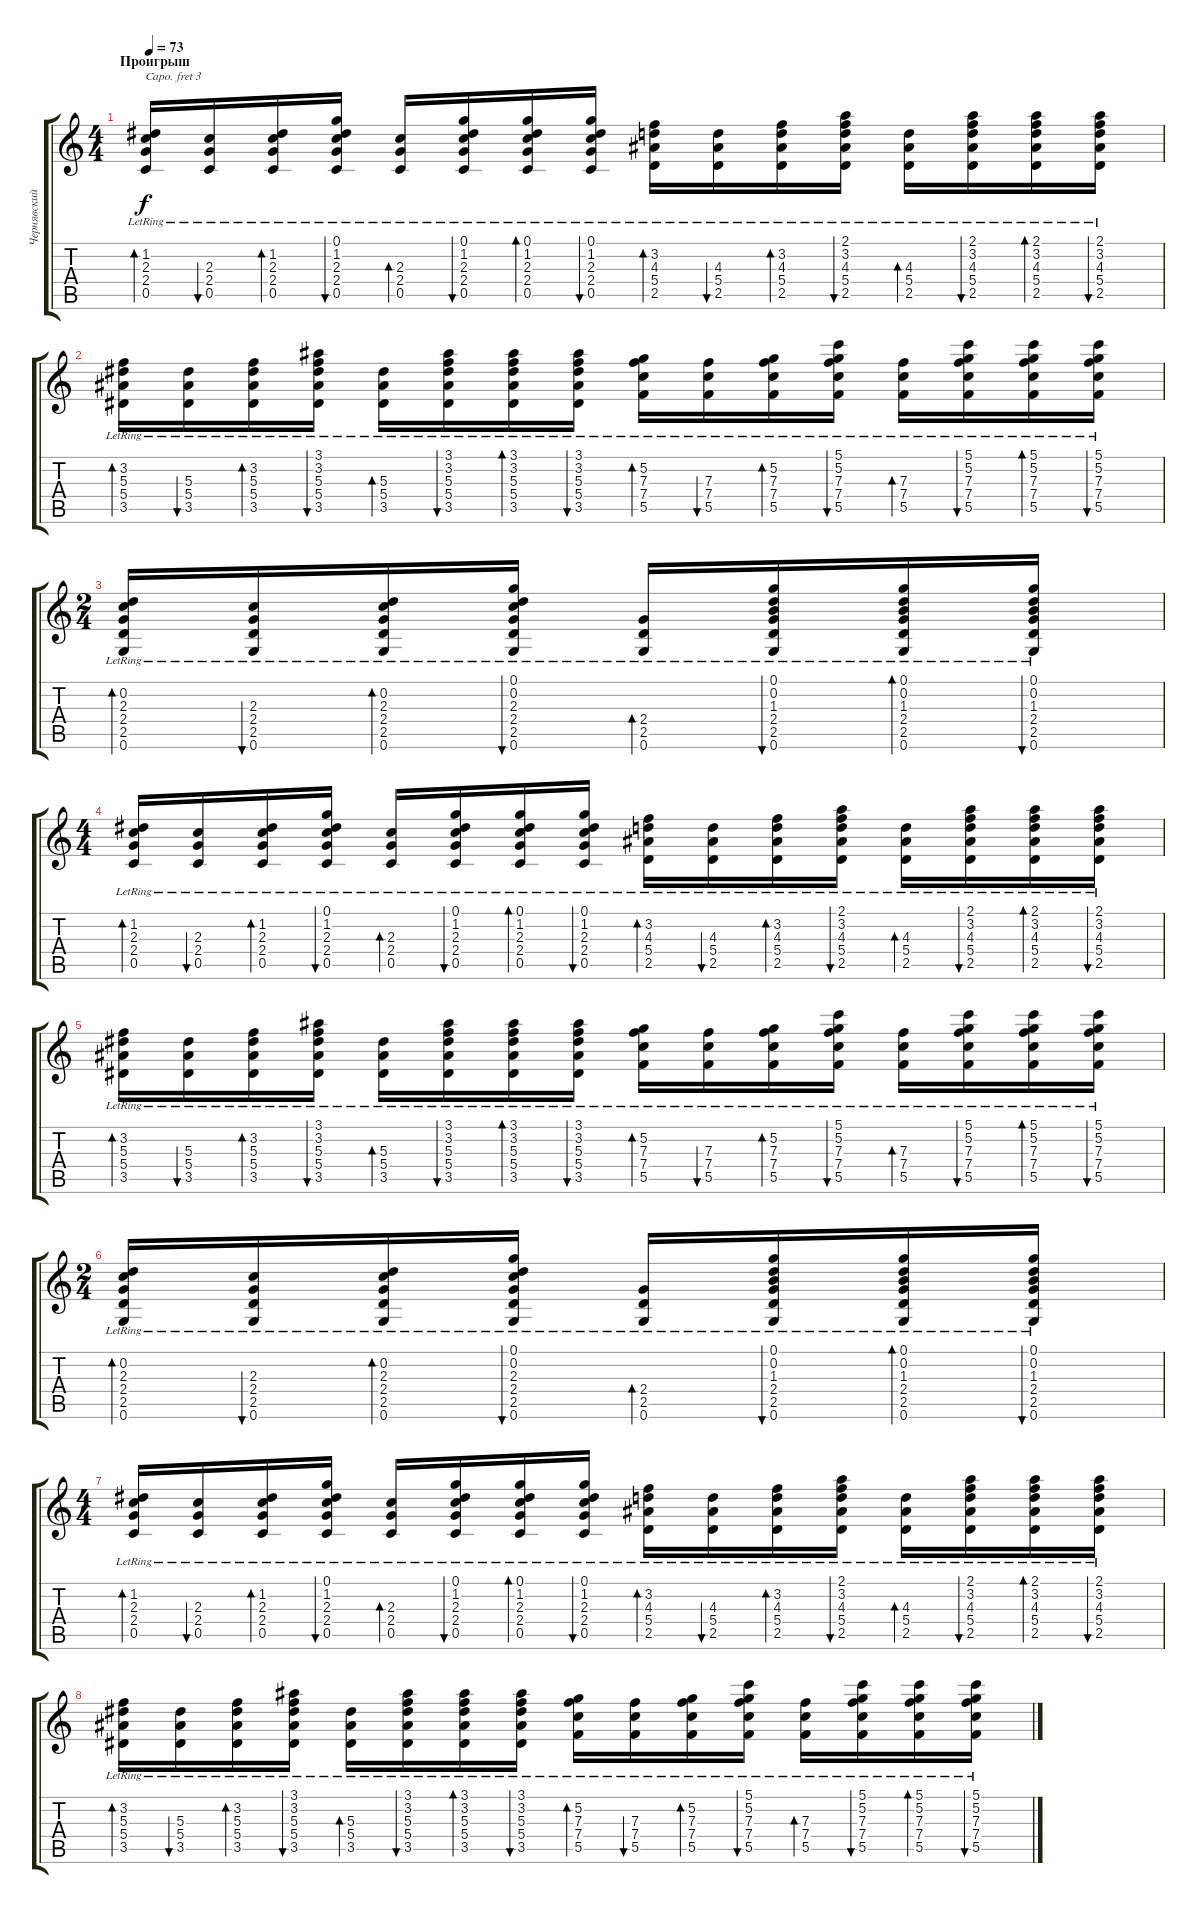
\track ("Чернявский" "Чернявский") {instrument acousticguitarsteel}
\staff {score tabs}
\capo 3
\tuning (E4 B3 G3 D3 A2 E2) {hide}
\ts (4 4)
\section ("" "Проигрыш")
\tempo 73
\clef g2
\ks c
(1.2 2.3{lr} 2.4{lr} 0.5{lr}).16{bd 60 dy f} (2.3{lr} 2.4{lr} 0.5{lr}).16{bu 60} (1.2 2.3{lr} 2.4{lr} 0.5{lr}).16{bd 60} (0.1{lr} 1.2{lr} 2.3{lr} 2.4{lr} 0.5{lr}).16{bu 60} (2.3{lr} 2.4{lr} 0.5{lr}).16{bd 60} (0.1{lr} 1.2{lr} 2.3{lr} 2.4{lr} 0.5{lr}).16{bu 60} (0.1{lr} 1.2{lr} 2.3{lr} 2.4{lr} 0.5{lr}).16{bd 60} (0.1{lr} 1.2{lr} 2.3{lr} 2.4{lr} 0.5{lr}).16{bu 60} (3.2{lr} 4.3{lr} 5.4{lr} 2.5{lr}).16{bd 60} (4.3{lr} 5.4{lr} 2.5{lr}).16{bu 60} (3.2{lr} 4.3{lr} 5.4{lr} 2.5{lr}).16{bd 60} (2.1{lr} 3.2{lr} 4.3{lr} 5.4{lr} 2.5{lr}).16{bu 60} (4.3{lr} 5.4{lr} 2.5{lr}).16{bd 60} (2.1{lr} 3.2{lr} 4.3{lr} 5.4{lr} 2.5{lr}).16{bu 60} (2.1{lr} 3.2{lr} 4.3{lr} 5.4{lr} 2.5{lr}).16{bd 60} (2.1{lr} 3.2{lr} 4.3{lr} 5.4{lr} 2.5{lr}).16{bu 60} |
(3.2{lr} 5.3{lr} 5.4{lr} 3.5{lr}).16{bd 60} (5.3{lr} 5.4{lr} 3.5{lr}).16{bu 60} (3.2{lr} 5.3{lr} 5.4{lr} 3.5{lr}).16{bd 60} (3.1{lr} 3.2{lr} 5.3{lr} 5.4{lr} 3.5{lr}).16{bu 60} (5.3{lr} 5.4{lr} 3.5{lr}).16{bd 60} (3.1{lr} 3.2{lr} 5.3{lr} 5.4{lr} 3.5{lr}).16{bu 60} (3.1{lr} 3.2{lr} 5.3{lr} 5.4{lr} 3.5{lr}).16{bd 60} (3.1{lr} 3.2{lr} 5.3{lr} 5.4{lr} 3.5{lr}).16{bu 60} (5.2{lr} 7.3{lr} 7.4{lr} 5.5{lr}).16{bd 60} (7.3{lr} 7.4{lr} 5.5{lr}).16{bu 60} (5.2{lr} 7.3{lr} 7.4{lr} 5.5{lr}).16{bd 60} (5.1{lr} 5.2{lr} 7.3{lr} 7.4{lr} 5.5{lr}).16{bu 60} (7.3{lr} 7.4{lr} 5.5{lr}).16{bd 60} (5.1{lr} 5.2{lr} 7.3{lr} 7.4{lr} 5.5{lr}).16{bu 60} (5.1{lr} 5.2{lr} 7.3{lr} 7.4{lr} 5.5{lr}).16{bd 60} (5.1{lr} 5.2{lr} 7.3{lr} 7.4{lr} 5.5{lr}).16{bu 60} |
\ts (2 4)
(0.2{lr} 2.3{lr} 2.4{lr} 2.5{lr} 0.6{lr}).16{bd 60} (2.3{lr} 2.4{lr} 2.5{lr} 0.6{lr}).16{bu 60} (0.2{lr} 2.3{lr} 2.4{lr} 2.5{lr} 0.6{lr}).16{bd 60} (0.1{lr} 0.2{lr} 2.3{lr} 2.4{lr} 2.5{lr} 0.6{lr}).16{bu 60} (2.4{lr} 2.5{lr} 0.6{lr}).16{bd 60} (0.1{lr} 0.2{lr} 1.3{lr} 2.4{lr} 2.5{lr} 0.6{lr}).16{bu 60} (0.1{lr} 0.2{lr} 1.3{lr} 2.4{lr} 2.5{lr} 0.6{lr}).16{bd 60} (0.1{lr} 0.2{lr} 1.3{lr} 2.4{lr} 2.5{lr} 0.6{lr}).16{bu 60} |
\ts (4 4)
(1.2 2.3{lr} 2.4{lr} 0.5{lr}).16{bd 60} (2.3{lr} 2.4{lr} 0.5{lr}).16{bu 60} (1.2 2.3{lr} 2.4{lr} 0.5{lr}).16{bd 60} (0.1{lr} 1.2{lr} 2.3{lr} 2.4{lr} 0.5{lr}).16{bu 60} (2.3{lr} 2.4{lr} 0.5{lr}).16{bd 60} (0.1{lr} 1.2{lr} 2.3{lr} 2.4{lr} 0.5{lr}).16{bu 60} (0.1{lr} 1.2{lr} 2.3{lr} 2.4{lr} 0.5{lr}).16{bd 60} (0.1{lr} 1.2{lr} 2.3{lr} 2.4{lr} 0.5{lr}).16{bu 60} (3.2{lr} 4.3{lr} 5.4{lr} 2.5{lr}).16{bd 60} (4.3{lr} 5.4{lr} 2.5{lr}).16{bu 60} (3.2{lr} 4.3{lr} 5.4{lr} 2.5{lr}).16{bd 60} (2.1{lr} 3.2{lr} 4.3{lr} 5.4{lr} 2.5{lr}).16{bu 60} (4.3{lr} 5.4{lr} 2.5{lr}).16{bd 60} (2.1{lr} 3.2{lr} 4.3{lr} 5.4{lr} 2.5{lr}).16{bu 60} (2.1{lr} 3.2{lr} 4.3{lr} 5.4{lr} 2.5{lr}).16{bd 60} (2.1{lr} 3.2{lr} 4.3{lr} 5.4{lr} 2.5{lr}).16{bu 60} |
(3.2{lr} 5.3{lr} 5.4{lr} 3.5{lr}).16{bd 60} (5.3{lr} 5.4{lr} 3.5{lr}).16{bu 60} (3.2{lr} 5.3{lr} 5.4{lr} 3.5{lr}).16{bd 60} (3.1{lr} 3.2{lr} 5.3{lr} 5.4{lr} 3.5{lr}).16{bu 60} (5.3{lr} 5.4{lr} 3.5{lr}).16{bd 60} (3.1{lr} 3.2{lr} 5.3{lr} 5.4{lr} 3.5{lr}).16{bu 60} (3.1{lr} 3.2{lr} 5.3{lr} 5.4{lr} 3.5{lr}).16{bd 60} (3.1{lr} 3.2{lr} 5.3{lr} 5.4{lr} 3.5{lr}).16{bu 60} (5.2{lr} 7.3{lr} 7.4{lr} 5.5{lr}).16{bd 60} (7.3{lr} 7.4{lr} 5.5{lr}).16{bu 60} (5.2{lr} 7.3{lr} 7.4{lr} 5.5{lr}).16{bd 60} (5.1{lr} 5.2{lr} 7.3{lr} 7.4{lr} 5.5{lr}).16{bu 60} (7.3{lr} 7.4{lr} 5.5{lr}).16{bd 60} (5.1{lr} 5.2{lr} 7.3{lr} 7.4{lr} 5.5{lr}).16{bu 60} (5.1{lr} 5.2{lr} 7.3{lr} 7.4{lr} 5.5{lr}).16{bd 60} (5.1{lr} 5.2{lr} 7.3{lr} 7.4{lr} 5.5{lr}).16{bu 60} |
\ts (2 4)
(0.2{lr} 2.3{lr} 2.4{lr} 2.5{lr} 0.6{lr}).16{bd 60} (2.3{lr} 2.4{lr} 2.5{lr} 0.6{lr}).16{bu 60} (0.2{lr} 2.3{lr} 2.4{lr} 2.5{lr} 0.6{lr}).16{bd 60} (0.1{lr} 0.2{lr} 2.3{lr} 2.4{lr} 2.5{lr} 0.6{lr}).16{bu 60} (2.4{lr} 2.5{lr} 0.6{lr}).16{bd 60} (0.1{lr} 0.2{lr} 1.3{lr} 2.4{lr} 2.5{lr} 0.6{lr}).16{bu 60} (0.1{lr} 0.2{lr} 1.3{lr} 2.4{lr} 2.5{lr} 0.6{lr}).16{bd 60} (0.1{lr} 0.2{lr} 1.3{lr} 2.4{lr} 2.5{lr} 0.6{lr}).16{bu 60} |
\ts (4 4)
(1.2 2.3{lr} 2.4{lr} 0.5{lr}).16{bd 60} (2.3{lr} 2.4{lr} 0.5{lr}).16{bu 60} (1.2 2.3{lr} 2.4{lr} 0.5{lr}).16{bd 60} (0.1{lr} 1.2{lr} 2.3{lr} 2.4{lr} 0.5{lr}).16{bu 60} (2.3{lr} 2.4{lr} 0.5{lr}).16{bd 60} (0.1{lr} 1.2{lr} 2.3{lr} 2.4{lr} 0.5{lr}).16{bu 60} (0.1{lr} 1.2{lr} 2.3{lr} 2.4{lr} 0.5{lr}).16{bd 60} (0.1{lr} 1.2{lr} 2.3{lr} 2.4{lr} 0.5{lr}).16{bu 60} (3.2{lr} 4.3{lr} 5.4{lr} 2.5{lr}).16{bd 60} (4.3{lr} 5.4{lr} 2.5{lr}).16{bu 60} (3.2{lr} 4.3{lr} 5.4{lr} 2.5{lr}).16{bd 60} (2.1{lr} 3.2{lr} 4.3{lr} 5.4{lr} 2.5{lr}).16{bu 60} (4.3{lr} 5.4{lr} 2.5{lr}).16{bd 60} (2.1{lr} 3.2{lr} 4.3{lr} 5.4{lr} 2.5{lr}).16{bu 60} (2.1{lr} 3.2{lr} 4.3{lr} 5.4{lr} 2.5{lr}).16{bd 60} (2.1{lr} 3.2{lr} 4.3{lr} 5.4{lr} 2.5{lr}).16{bu 60} |
(3.2{lr} 5.3{lr} 5.4{lr} 3.5{lr}).16{bd 60} (5.3{lr} 5.4{lr} 3.5{lr}).16{bu 60} (3.2{lr} 5.3{lr} 5.4{lr} 3.5{lr}).16{bd 60} (3.1{lr} 3.2{lr} 5.3{lr} 5.4{lr} 3.5{lr}).16{bu 60} (5.3{lr} 5.4{lr} 3.5{lr}).16{bd 60} (3.1{lr} 3.2{lr} 5.3{lr} 5.4{lr} 3.5{lr}).16{bu 60} (3.1{lr} 3.2{lr} 5.3{lr} 5.4{lr} 3.5{lr}).16{bd 60} (3.1{lr} 3.2{lr} 5.3{lr} 5.4{lr} 3.5{lr}).16{bu 60} (5.2{lr} 7.3{lr} 7.4{lr} 5.5{lr}).16{bd 60} (7.3{lr} 7.4{lr} 5.5{lr}).16{bu 60} (5.2{lr} 7.3{lr} 7.4{lr} 5.5{lr}).16{bd 60} (5.1{lr} 5.2{lr} 7.3{lr} 7.4{lr} 5.5{lr}).16{bu 60} (7.3{lr} 7.4{lr} 5.5{lr}).16{bd 60} (5.1{lr} 5.2{lr} 7.3{lr} 7.4{lr} 5.5{lr}).16{bu 60} (5.1{lr} 5.2{lr} 7.3{lr} 7.4{lr} 5.5{lr}).16{bd 60} (5.1{lr} 5.2{lr} 7.3{lr} 7.4{lr} 5.5{lr}).16{bu 60}
